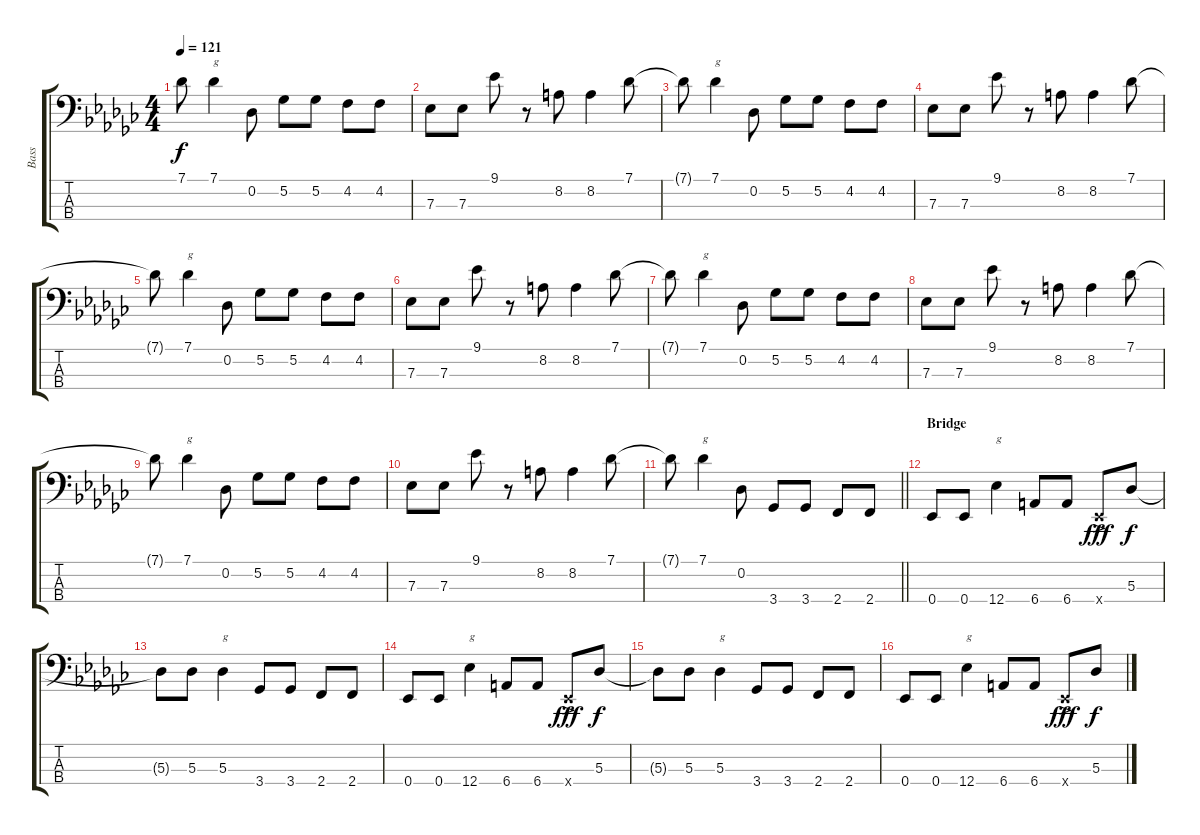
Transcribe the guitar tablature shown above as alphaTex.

\track ("Bass" "Bass") {instrument electricbasspick}
\staff {score tabs}
\tuning (Gb2 Db2 Ab1 Eb1) {hide}
\ts (4 4)
\tempo 121
\clef f4
\ks ebminor
7.1{t}.8{dy f} 7.1.4{txt "g"} 0.2.8 5.2.8 5.2.8 4.2.8 4.2.8 |
7.3.8 7.3.8 9.1.8 r.8 8.2.8 8.2.4 7.1.8 |
7.1{t}.8 7.1.4{txt "g"} 0.2.8 5.2.8 5.2.8 4.2.8 4.2.8 |
7.3.8 7.3.8 9.1.8 r.8 8.2.8 8.2.4 7.1.8 |
7.1{t}.8 7.1.4{txt "g"} 0.2.8 5.2.8 5.2.8 4.2.8 4.2.8 |
7.3.8 7.3.8 9.1.8 r.8 8.2.8 8.2.4 7.1.8 |
7.1{t}.8 7.1.4{txt "g"} 0.2.8 5.2.8 5.2.8 4.2.8 4.2.8 |
7.3.8 7.3.8 9.1.8 r.8 8.2.8 8.2.4 7.1.8 |
7.1{t}.8 7.1.4{txt "g"} 0.2.8 5.2.8 5.2.8 4.2.8 4.2.8 |
7.3.8 7.3.8 9.1.8 r.8 8.2.8 8.2.4 7.1.8 |
\barLineRight lightlight
7.1{t}.8 7.1.4{txt "g"} 0.2.8 3.4.8 3.4.8 2.4.8 2.4.8 |
\section ("" "Bridge")
0.4.8 0.4.8 12.4.4{txt "g"} 6.4.8 6.4.8 0.4{ac x}.8{dy fff} 5.3.8{dy f} |
5.3{t}.8 5.3.8 5.3.4{txt "g"} 3.4.8 3.4.8 2.4.8 2.4.8 |
0.4.8 0.4.8 12.4.4{txt "g"} 6.4.8 6.4.8 0.4{ac x}.8{dy fff} 5.3.8{dy f} |
5.3{t}.8 5.3.8 5.3.4{txt "g"} 3.4.8 3.4.8 2.4.8 2.4.8 |
0.4.8 0.4.8 12.4.4{txt "g"} 6.4.8 6.4.8 0.4{ac x}.8{dy fff} 5.3.8{dy f}
